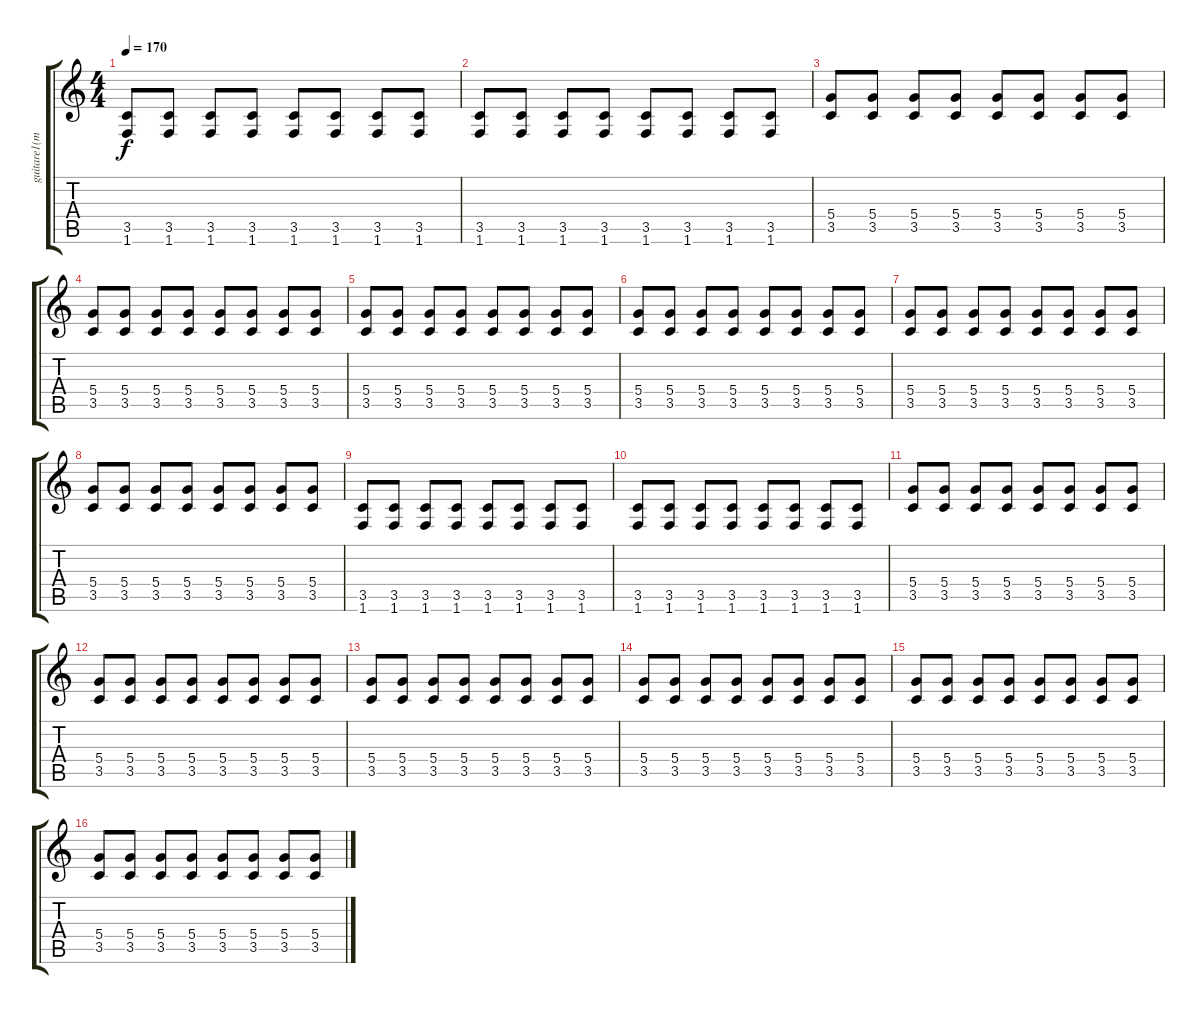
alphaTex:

\track ("guitare1(mick)" "guitare1(m") {instrument distortionguitar}
\staff {score tabs}
\tuning (E4 B3 G3 D3 A2 E2) {hide}
\ts (4 4)
\tempo 170
\clef g2
\ks c
(3.5 1.6).8{dy f} (3.5 1.6).8 (3.5 1.6).8 (3.5 1.6).8 (3.5 1.6).8 (3.5 1.6).8 (3.5 1.6).8 (3.5 1.6).8 |
(3.5 1.6).8 (3.5 1.6).8 (3.5 1.6).8 (3.5 1.6).8 (3.5 1.6).8 (3.5 1.6).8 (3.5 1.6).8 (3.5 1.6).8 |
(5.4 3.5).8 (5.4 3.5).8 (5.4 3.5).8 (5.4 3.5).8 (5.4 3.5).8 (5.4 3.5).8 (5.4 3.5).8 (5.4 3.5).8 |
(5.4 3.5).8 (5.4 3.5).8 (5.4 3.5).8 (5.4 3.5).8 (5.4 3.5).8 (5.4 3.5).8 (5.4 3.5).8 (5.4 3.5).8 |
(5.4 3.5).8 (5.4 3.5).8 (5.4 3.5).8 (5.4 3.5).8 (5.4 3.5).8 (5.4 3.5).8 (5.4 3.5).8 (5.4 3.5).8 |
(5.4 3.5).8 (5.4 3.5).8 (5.4 3.5).8 (5.4 3.5).8 (5.4 3.5).8 (5.4 3.5).8 (5.4 3.5).8 (5.4 3.5).8 |
(5.4 3.5).8 (5.4 3.5).8 (5.4 3.5).8 (5.4 3.5).8 (5.4 3.5).8 (5.4 3.5).8 (5.4 3.5).8 (5.4 3.5).8 |
(5.4 3.5).8 (5.4 3.5).8 (5.4 3.5).8 (5.4 3.5).8 (5.4 3.5).8 (5.4 3.5).8 (5.4 3.5).8 (5.4 3.5).8 |
(3.5 1.6).8 (3.5 1.6).8 (3.5 1.6).8 (3.5 1.6).8 (3.5 1.6).8 (3.5 1.6).8 (3.5 1.6).8 (3.5 1.6).8 |
(3.5 1.6).8 (3.5 1.6).8 (3.5 1.6).8 (3.5 1.6).8 (3.5 1.6).8 (3.5 1.6).8 (3.5 1.6).8 (3.5 1.6).8 |
(5.4 3.5).8 (5.4 3.5).8 (5.4 3.5).8 (5.4 3.5).8 (5.4 3.5).8 (5.4 3.5).8 (5.4 3.5).8 (5.4 3.5).8 |
(5.4 3.5).8 (5.4 3.5).8 (5.4 3.5).8 (5.4 3.5).8 (5.4 3.5).8 (5.4 3.5).8 (5.4 3.5).8 (5.4 3.5).8 |
(5.4 3.5).8 (5.4 3.5).8 (5.4 3.5).8 (5.4 3.5).8 (5.4 3.5).8 (5.4 3.5).8 (5.4 3.5).8 (5.4 3.5).8 |
(5.4 3.5).8 (5.4 3.5).8 (5.4 3.5).8 (5.4 3.5).8 (5.4 3.5).8 (5.4 3.5).8 (5.4 3.5).8 (5.4 3.5).8 |
(5.4 3.5).8 (5.4 3.5).8 (5.4 3.5).8 (5.4 3.5).8 (5.4 3.5).8 (5.4 3.5).8 (5.4 3.5).8 (5.4 3.5).8 |
(5.4 3.5).8 (5.4 3.5).8 (5.4 3.5).8 (5.4 3.5).8 (5.4 3.5).8 (5.4 3.5).8 (5.4 3.5).8 (5.4 3.5).8
